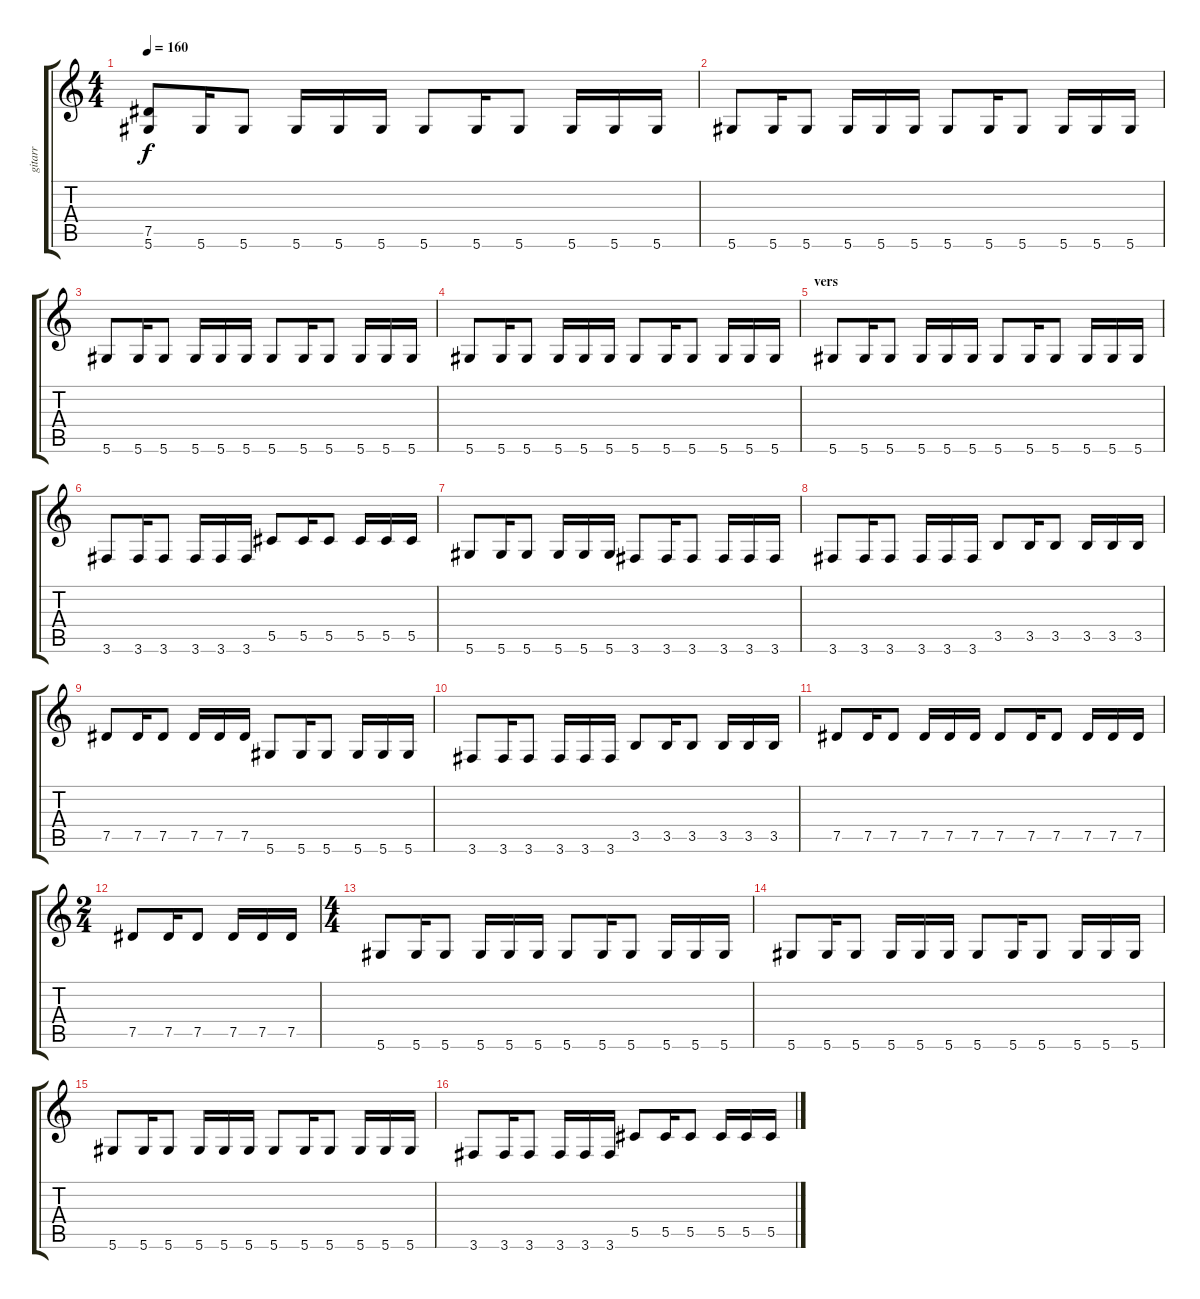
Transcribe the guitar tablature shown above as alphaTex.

\track ("gitarr" "gitarr") {instrument distortionguitar}
\staff {score tabs}
\tuning (Eb4 Bb3 Gb3 Db3 Ab2 Eb2) {hide}
\ts (4 4)
\tempo 160
\clef g2
\ks c
(7.5 5.6).8{dy f instrument distortionguitar} 5.6.16 5.6.8 5.6.16 5.6.16 5.6.16 5.6.8 5.6.16 5.6.8 5.6.16 5.6.16 5.6.16 |
5.6.8 5.6.16 5.6.8 5.6.16 5.6.16 5.6.16 5.6.8 5.6.16 5.6.8 5.6.16 5.6.16 5.6.16 |
5.6.8 5.6.16 5.6.8 5.6.16 5.6.16 5.6.16 5.6.8 5.6.16 5.6.8 5.6.16 5.6.16 5.6.16 |
5.6.8 5.6.16 5.6.8 5.6.16 5.6.16 5.6.16 5.6.8 5.6.16 5.6.8 5.6.16 5.6.16 5.6.16 |
\section ("" "vers")
5.6.8 5.6.16 5.6.8 5.6.16 5.6.16 5.6.16 5.6.8 5.6.16 5.6.8 5.6.16 5.6.16 5.6.16 |
3.6.8 3.6.16 3.6.8 3.6.16 3.6.16 3.6.16 5.5.8 5.5.16 5.5.8 5.5.16 5.5.16 5.5.16 |
5.6.8 5.6.16 5.6.8 5.6.16 5.6.16 5.6.16 3.6.8 3.6.16 3.6.8 3.6.16 3.6.16 3.6.16 |
3.6.8 3.6.16 3.6.8 3.6.16 3.6.16 3.6.16 3.5.8 3.5.16 3.5.8 3.5.16 3.5.16 3.5.16 |
7.5.8 7.5.16 7.5.8 7.5.16 7.5.16 7.5.16 5.6.8 5.6.16 5.6.8 5.6.16 5.6.16 5.6.16 |
3.6.8 3.6.16 3.6.8 3.6.16 3.6.16 3.6.16 3.5.8 3.5.16 3.5.8 3.5.16 3.5.16 3.5.16 |
7.5.8 7.5.16 7.5.8 7.5.16 7.5.16 7.5.16 7.5.8 7.5.16 7.5.8 7.5.16 7.5.16 7.5.16 |
\ts (2 4)
7.5.8 7.5.16 7.5.8 7.5.16 7.5.16 7.5.16 |
\ts (4 4)
5.6.8 5.6.16 5.6.8 5.6.16 5.6.16 5.6.16 5.6.8 5.6.16 5.6.8 5.6.16 5.6.16 5.6.16 |
5.6.8 5.6.16 5.6.8 5.6.16 5.6.16 5.6.16 5.6.8 5.6.16 5.6.8 5.6.16 5.6.16 5.6.16 |
5.6.8 5.6.16 5.6.8 5.6.16 5.6.16 5.6.16 5.6.8 5.6.16 5.6.8 5.6.16 5.6.16 5.6.16 |
3.6.8 3.6.16 3.6.8 3.6.16 3.6.16 3.6.16 5.5.8 5.5.16 5.5.8 5.5.16 5.5.16 5.5.16
